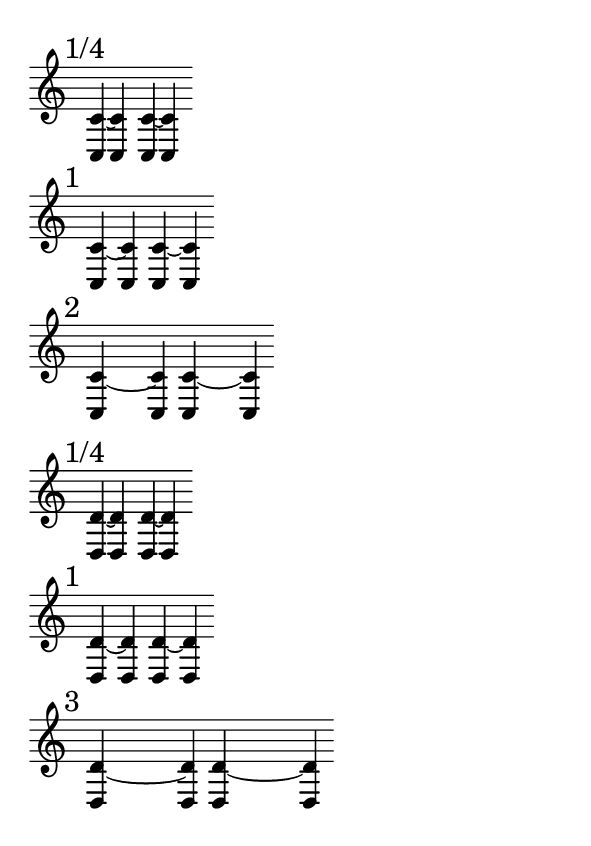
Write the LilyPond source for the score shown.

\version "2.16.2"

\paper { indent = 0  ragged-right = ##t paper-width = 10 \cm line-width = 9 \cm }

br = { \bar "" \break }

% #(set-global-staff-size 10)

\layout {
  indent = 0
  ragged-right = ##t
  \set tieWaitForNote = ##t

  % make sure that note spacing won't change (as we rely
  % on spacer rests, not explicit offsets, to put notes apart)
  \override Score.SpacingSpanner #'common-shortest-duration =
  #(ly:make-moment 10 53)

  % make sure barlines don't interrupt the spacing
  \time 99/1
  \context {
    \Staff
    \remove Time_signature_engraver
    \remove Accidental_engraver
  }
  \tieDown
  \stemUp
}
\transpose d c

\new Staff {
  \mark "1/4"
  <d' ~ d>4*1/4 <d' d>4
  \bar ""
  \once \override Tie #'control-points =
  #'((1.35 . -3.6) (1.55 . -3.8) (1.9 . -3.8) (2.1 . -3.6))
  <d' ~ d>4*1/4 <d' d>4
  \br

  \mark "1"
  <d' ~ d>4 <d' d>4
  \bar ""
  \shape Tie #'((-0.1 . 0.25)(-0.3 . 0.4)(-0.45 . 0.4)(-0.65 . 0.25))
  <d' ~ d>4 <d' d>4
  \br

  \mark "2"
  <d' ~ d>4 s4 <d' d>4
  \bar ""
  \shape Tie #'((-0.1 . 0.25)(-0.1 . 0.25)(-0.65 . 0.25)(-0.65 . 0.25))
  <d' ~ d>4 s4 <d' d>4
  \br

}

\transpose d d

\new Staff {
  \mark "1/4"
  <d' ~ d>4*1/4 <d' d>4
  \bar ""
  \once \override Tie #'control-points =
  #'((1.35 . -3.2) (1.55 . -3.45) (1.9 . -3.45) (2.1 . -3.2))
  <d' ~ d>4*1/4 <d' d>4
  \br

  \mark "1"
  <d' ~ d>4 <d' d>4
  \bar ""
  \shape Tie #'((-0.1 . 0.0)(-0.2 . 0.15)(-0.4 . 0.15)(-0.5 . 0.0))
  <d' ~ d>4 <d' d>4
  \br

  \mark "3"
  <d' ~ d>4 s2 <d' d>4
  \bar ""
  \shape Tie #'((-0.1 . 0.25)(-0.1 . 0.25)(-0.5 . 0.25)(-0.5 . 0.25))
  <d' ~ d>4 s2 <d' d>4
  \br

}
